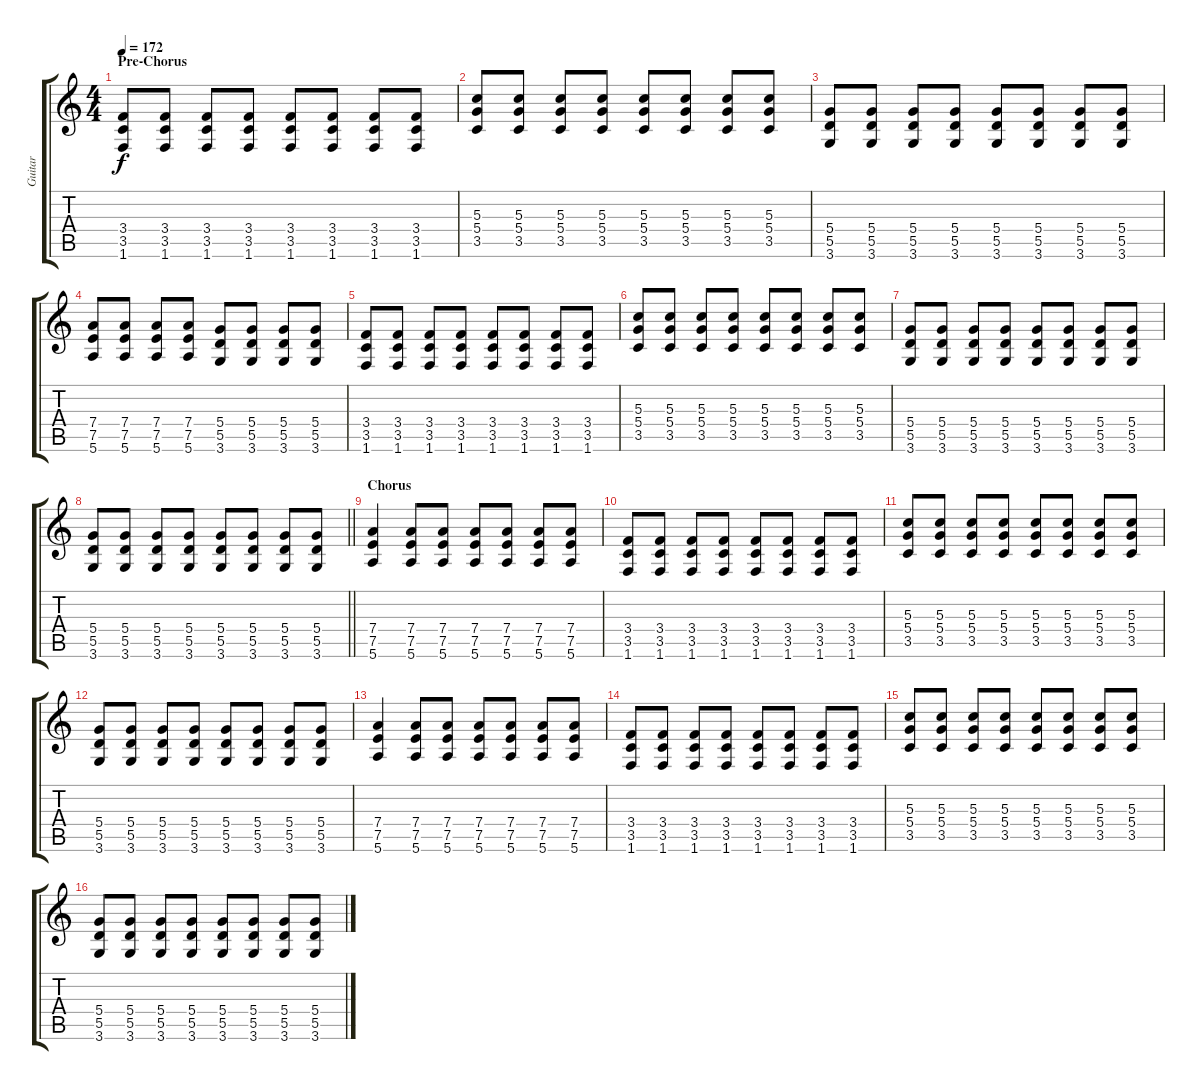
\track ("Guitar" "Guitar") {instrument distortionguitar}
\staff {score tabs}
\tuning (E4 B3 G3 D3 A2 E2) {hide}
\ts (4 4)
\section ("" "Pre-Chorus")
\tempo 172
\clef g2
\ks c
(3.4 3.5 1.6).8{dy f} (3.4 3.5 1.6).8 (3.4 3.5 1.6).8 (3.4 3.5 1.6).8 (3.4 3.5 1.6).8 (3.4 3.5 1.6).8 (3.4 3.5 1.6).8 (3.4 3.5 1.6).8 |
(5.3 5.4 3.5).8 (5.3 5.4 3.5).8 (5.3 5.4 3.5).8 (5.3 5.4 3.5).8 (5.3 5.4 3.5).8 (5.3 5.4 3.5).8 (5.3 5.4 3.5).8 (5.3 5.4 3.5).8 |
(5.4 5.5 3.6).8 (5.4 5.5 3.6).8 (5.4 5.5 3.6).8 (5.4 5.5 3.6).8 (5.4 5.5 3.6).8 (5.4 5.5 3.6).8 (5.4 5.5 3.6).8 (5.4 5.5 3.6).8 |
(7.4 7.5 5.6).8 (7.4 7.5 5.6).8 (7.4 7.5 5.6).8 (7.4 7.5 5.6).8 (5.4 5.5 3.6).8 (5.4 5.5 3.6).8 (5.4 5.5 3.6).8 (5.4 5.5 3.6).8 |
(3.4 3.5 1.6).8 (3.4 3.5 1.6).8 (3.4 3.5 1.6).8 (3.4 3.5 1.6).8 (3.4 3.5 1.6).8 (3.4 3.5 1.6).8 (3.4 3.5 1.6).8 (3.4 3.5 1.6).8 |
(5.3 5.4 3.5).8 (5.3 5.4 3.5).8 (5.3 5.4 3.5).8 (5.3 5.4 3.5).8 (5.3 5.4 3.5).8 (5.3 5.4 3.5).8 (5.3 5.4 3.5).8 (5.3 5.4 3.5).8 |
(5.4 5.5 3.6).8 (5.4 5.5 3.6).8 (5.4 5.5 3.6).8 (5.4 5.5 3.6).8 (5.4 5.5 3.6).8 (5.4 5.5 3.6).8 (5.4 5.5 3.6).8 (5.4 5.5 3.6).8 |
\barLineRight lightlight
(5.4 5.5 3.6).8 (5.4 5.5 3.6).8 (5.4 5.5 3.6).8 (5.4 5.5 3.6).8 (5.4 5.5 3.6).8 (5.4 5.5 3.6).8 (5.4 5.5 3.6).8 (5.4 5.5 3.6).8 |
\section ("" "Chorus")
(7.4 7.5 5.6).4 (7.4 7.5 5.6).8 (7.4 7.5 5.6).8 (7.4 7.5 5.6).8 (7.4 7.5 5.6).8 (7.4 7.5 5.6).8 (7.4 7.5 5.6).8 |
(3.4 3.5 1.6).8 (3.4 3.5 1.6).8 (3.4 3.5 1.6).8 (3.4 3.5 1.6).8 (3.4 3.5 1.6).8 (3.4 3.5 1.6).8 (3.4 3.5 1.6).8 (3.4 3.5 1.6).8 |
(5.3 5.4 3.5).8 (5.3 5.4 3.5).8 (5.3 5.4 3.5).8 (5.3 5.4 3.5).8 (5.3 5.4 3.5).8 (5.3 5.4 3.5).8 (5.3 5.4 3.5).8 (5.3 5.4 3.5).8 |
(5.4 5.5 3.6).8 (5.4 5.5 3.6).8 (5.4 5.5 3.6).8 (5.4 5.5 3.6).8 (5.4 5.5 3.6).8 (5.4 5.5 3.6).8 (5.4 5.5 3.6).8 (5.4 5.5 3.6).8 |
(7.4 7.5 5.6).4 (7.4 7.5 5.6).8 (7.4 7.5 5.6).8 (7.4 7.5 5.6).8 (7.4 7.5 5.6).8 (7.4 7.5 5.6).8 (7.4 7.5 5.6).8 |
(3.4 3.5 1.6).8 (3.4 3.5 1.6).8 (3.4 3.5 1.6).8 (3.4 3.5 1.6).8 (3.4 3.5 1.6).8 (3.4 3.5 1.6).8 (3.4 3.5 1.6).8 (3.4 3.5 1.6).8 |
(5.3 5.4 3.5).8 (5.3 5.4 3.5).8 (5.3 5.4 3.5).8 (5.3 5.4 3.5).8 (5.3 5.4 3.5).8 (5.3 5.4 3.5).8 (5.3 5.4 3.5).8 (5.3 5.4 3.5).8 |
(5.4 5.5 3.6).8 (5.4 5.5 3.6).8 (5.4 5.5 3.6).8 (5.4 5.5 3.6).8 (5.4 5.5 3.6).8 (5.4 5.5 3.6).8 (5.4 5.5 3.6).8 (5.4 5.5 3.6).8
